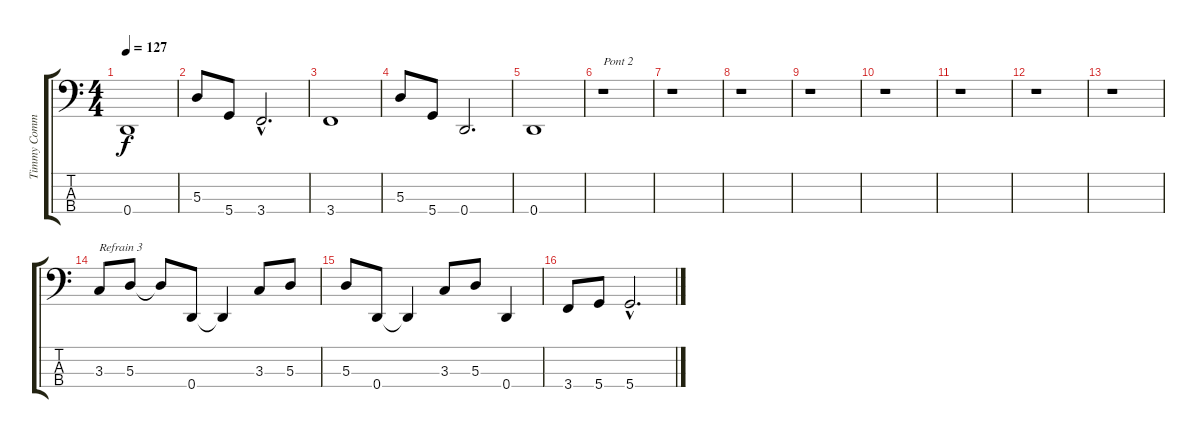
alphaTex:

\track ("Timmy Commerford" "Timmy Comm") {instrument electricbassfinger}
\staff {score tabs}
\tuning (G2 D2 A1 D1) {hide}
\ts (4 4)
\tempo 127
\clef f4
\ks c
0.4.1{dy f} |
5.3.8 5.4.8 3.4{hac}.2{d} |
3.4.1 |
5.3.8 5.4.8 0.4.2{d} |
0.4.1 |
r.1{txt "Pont 2"} |
r.1 |
r.1 |
r.1 |
r.1 |
r.1 |
r.1 |
r.1 |
3.3.8{txt "Refrain 3"} 5.3.8 5.3{t}.8 0.4.8 0.4{t}.4 3.3.8 5.3.8 |
5.3.8 0.4.8 0.4{t}.4 3.3.8 5.3.8 0.4.4 |
3.4.8 5.4.8 5.4{hac}.2{d}
